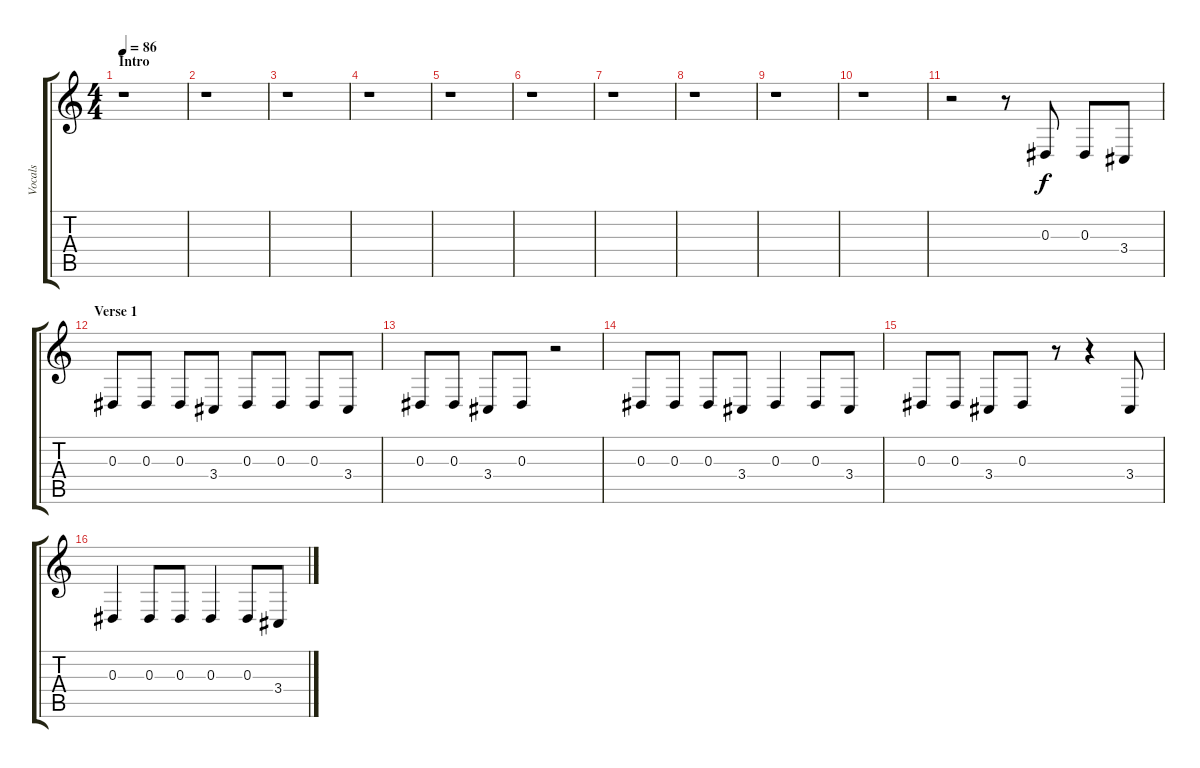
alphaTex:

\track ("Vocals" "Vocals") {instrument tangoaccordion}
\staff {score tabs}
\tuning (C4 G3 Eb3 Bb2 F2 C2) {hide}
\ts (4 4)
\section ("" "Intro")
\tempo 86
\clef g2
\ks c
r.1{dy f instrument tangoaccordion} |
r.1 |
r.1 |
r.1 |
r.1 |
r.1 |
r.1 |
r.1 |
r.1 |
r.1 |
r.2 r.8 0.3.8 0.3.8 3.4.8 |
\section ("" "Verse 1")
0.3.8 0.3.8 0.3.8 3.4.8 0.3.8 0.3.8 0.3.8 3.4.8 |
0.3.8 0.3.8 3.4.8 0.3.8 r.2 |
0.3.8 0.3.8 0.3.8 3.4.8 0.3.4 0.3.8 3.4.8 |
0.3.8 0.3.8 3.4.8 0.3.8 r.8 r.4 3.4.8 |
0.3.4 0.3.8 0.3.8 0.3.4 0.3.8 3.4.8
